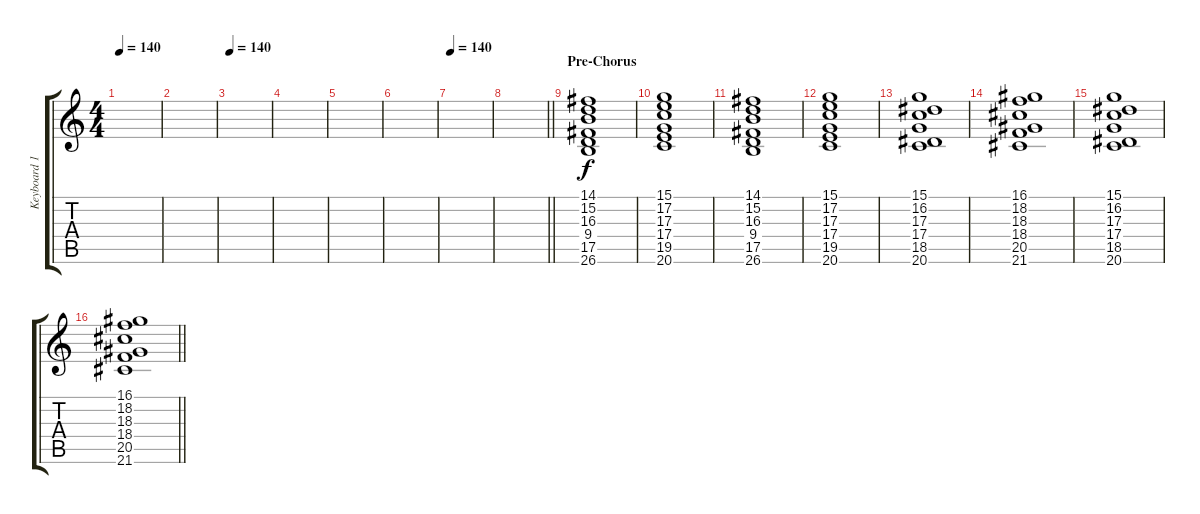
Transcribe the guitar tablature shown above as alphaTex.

\track ("Keyboard 1" "Keyboard 1") {instrument pad3polysynth}
\staff {score tabs}
\tuning (E4 B3 G3 D3 A2 E2) {hide}
\ts (4 4)
\tempo 140
\clef g2
\ks c
|
|
\tempo 140
|
|
|
|
\tempo 140
|
\barLineRight lightlight
|
\section ("" "Pre-Chorus")
(14.1 15.2 16.3 9.4 17.5 26.6).1{instrument stringensemble1} |
(15.1 17.2 17.3 17.4 19.5 20.6).1 |
(14.1 15.2 16.3 9.4 17.5 26.6).1 |
(15.1 17.2 17.3 17.4 19.5 20.6).1 |
(15.1 16.2 17.3 17.4 18.5 20.6).1 |
(16.1 18.2 18.3 18.4 20.5 21.6).1 |
(15.1 16.2 17.3 17.4 18.5 20.6).1 |
\barLineRight lightlight
(16.1 18.2 18.3 18.4 20.5 21.6).1
